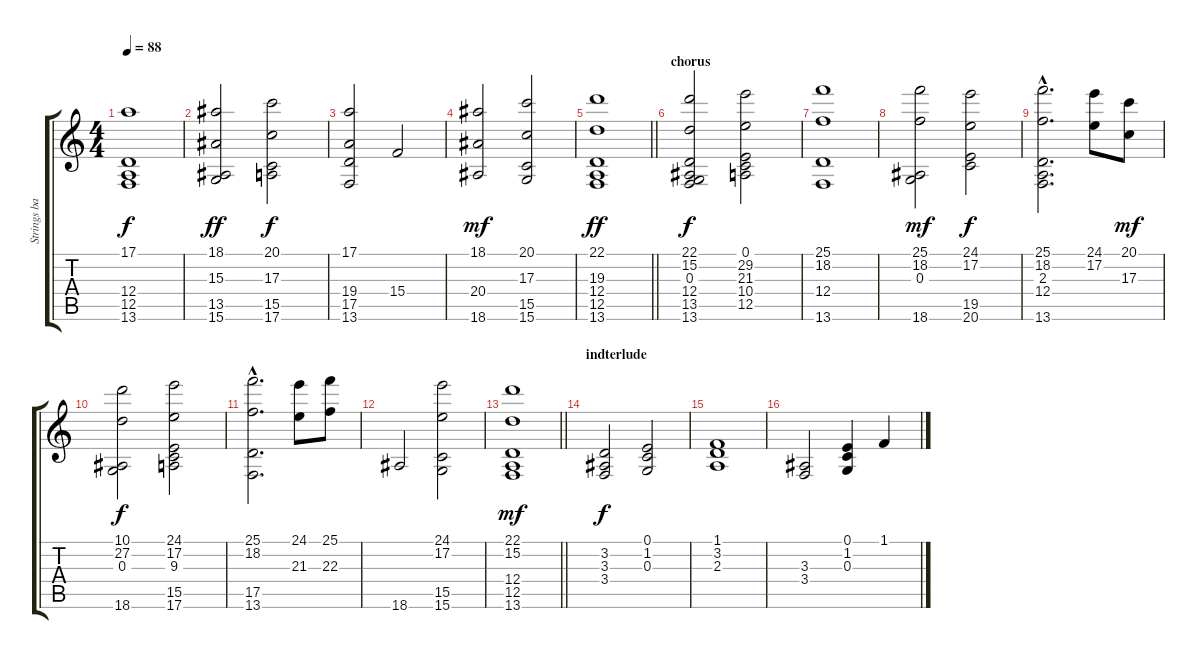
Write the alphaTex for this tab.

\track ("Strings background" "Strings ba") {instrument stringensemble2}
\staff {score tabs}
\tuning (E4 B3 G3 D3 A2 E2) {hide}
\ts (4 4)
\tempo 88
\clef g2
\ks c
(17.1 12.4 12.5 13.6).1{dy f} |
(18.1 15.3 13.5 15.6).2{dy ff} (20.1 17.3 15.5 17.6).2{dy f} |
(17.1 19.4 17.5 13.6).2 15.4.2 |
(18.1 20.4 18.6).2{dy mf} (20.1 17.3 15.5 15.6).2 |
\barLineRight lightlight
(22.1 19.3 12.4 12.5 13.6).1{dy ff} |
\section ("" "chorus")
(22.1 15.2 0.3 12.4 13.5 13.6).2{dy f} (0.1 29.2 21.3 10.4 12.5).2 |
(25.1 18.2 12.4 13.6).1 |
(25.1 18.2 0.3 18.6).2{dy mf} (24.1 17.2 19.5 20.6).2{dy f} |
(25.1{hac} 18.2{hac} 2.3{hac} 12.4{hac} 13.6{hac}).2{d} (24.1 17.2).8 (20.1 17.3).8{dy mf} |
(10.1 27.2 0.3 18.6).2{dy f} (24.1 17.2 9.3 15.5 17.6).2 |
(25.1{hac} 18.2{hac} 17.5{hac} 13.6{hac}).2{d} (24.1 21.3).8 (25.1 22.3).8 |
18.6.2 (24.1 17.2 15.5 15.6).2 |
\barLineRight lightlight
(22.1 15.2 12.4 12.5 13.6).1{dy mf} |
\section ("" "indterlude")
(3.2 3.3 3.4).2{dy f} (0.1 1.2 0.3).2 |
(1.1 3.2 2.3).1 |
(3.3 3.4).2 (0.1 1.2 0.3).4 1.1.4
